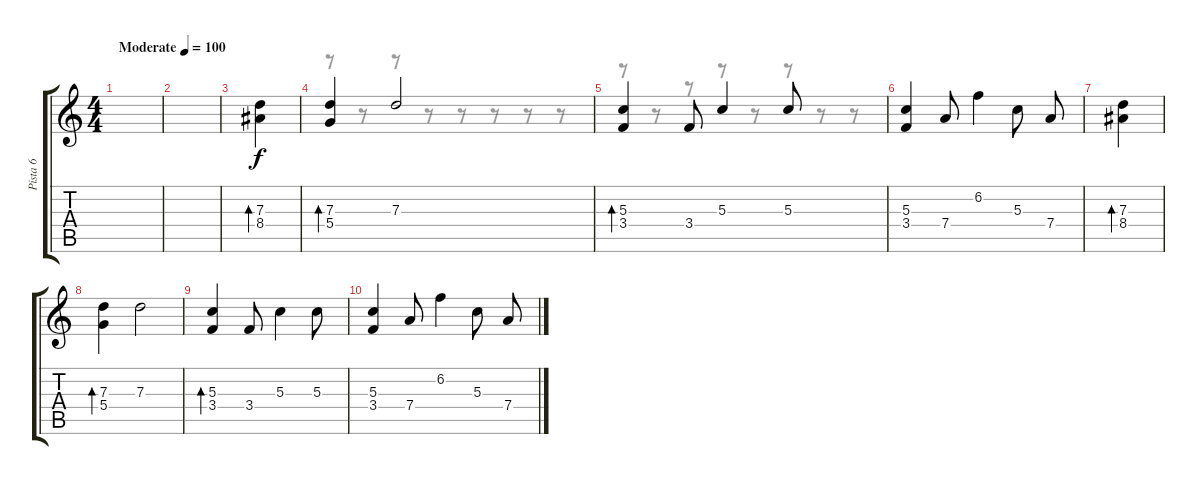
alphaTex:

\track ("Pista 6" "Pista 6") {instrument electricguitarclean}
\staff {score tabs}
\tuning (E4 B3 G3 D3 A2 E2) {hide}
\voice
\ts (4 4)
\tempo (100 "Moderate")
\clef g2
\ks c
|
|
(7.3 8.4).4{bd 30} |
(7.3 5.4).4{bd 30} 7.3.2 |
(5.3 3.4).4{bd 30} 3.4.8 5.3.4 5.3.8 |
(5.3 3.4).4 7.4.8 6.2.4 5.3.8 7.4.8 |
(7.3 8.4).4{bd 30} |
(7.3 5.4).4{bd 30} 7.3.2 |
(5.3 3.4).4{bd 30} 3.4.8 5.3.4 5.3.8 |
(5.3 3.4).4 7.4.8 6.2.4 5.3.8 7.4.8 |
|
|
|
|
|
\voice
\clef g2
\ottava regular
\simile none
\ks c
|
|
|
r.8 r.8 r.8 r.8 r.8 r.8 r.8 r.8 |
r.8 r.8 r.8 r.8 r.8 r.8 r.8 r.8 |
|
|
|
|
|
|
|
|
|
|
